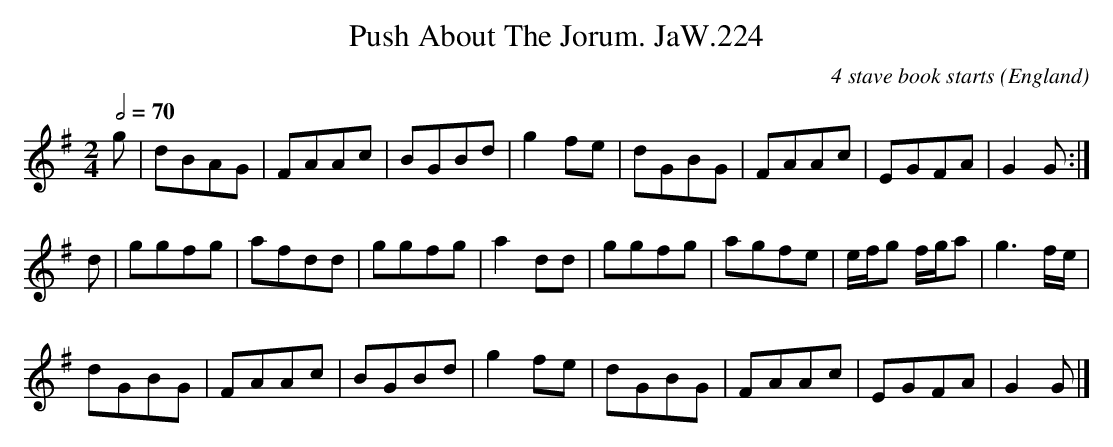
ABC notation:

X:1
T:Push About The Jorum. JaW.224
C:4 stave book starts
L:1/8
M:2/4
O:England
Q:1/2=70
K:G
g|dBAG|FAAc|BGBd|g2fe|dGBG|FAAc|EGFA|G2G:|!
d|ggfg|afdd|ggfg|a2dd|ggfg|agfe|e/f/g f/g/a|g3f/e/|!
dGBG|FAAc|BGBd|g2fe|dGBG|FAAc|EGFA|G2G|]
